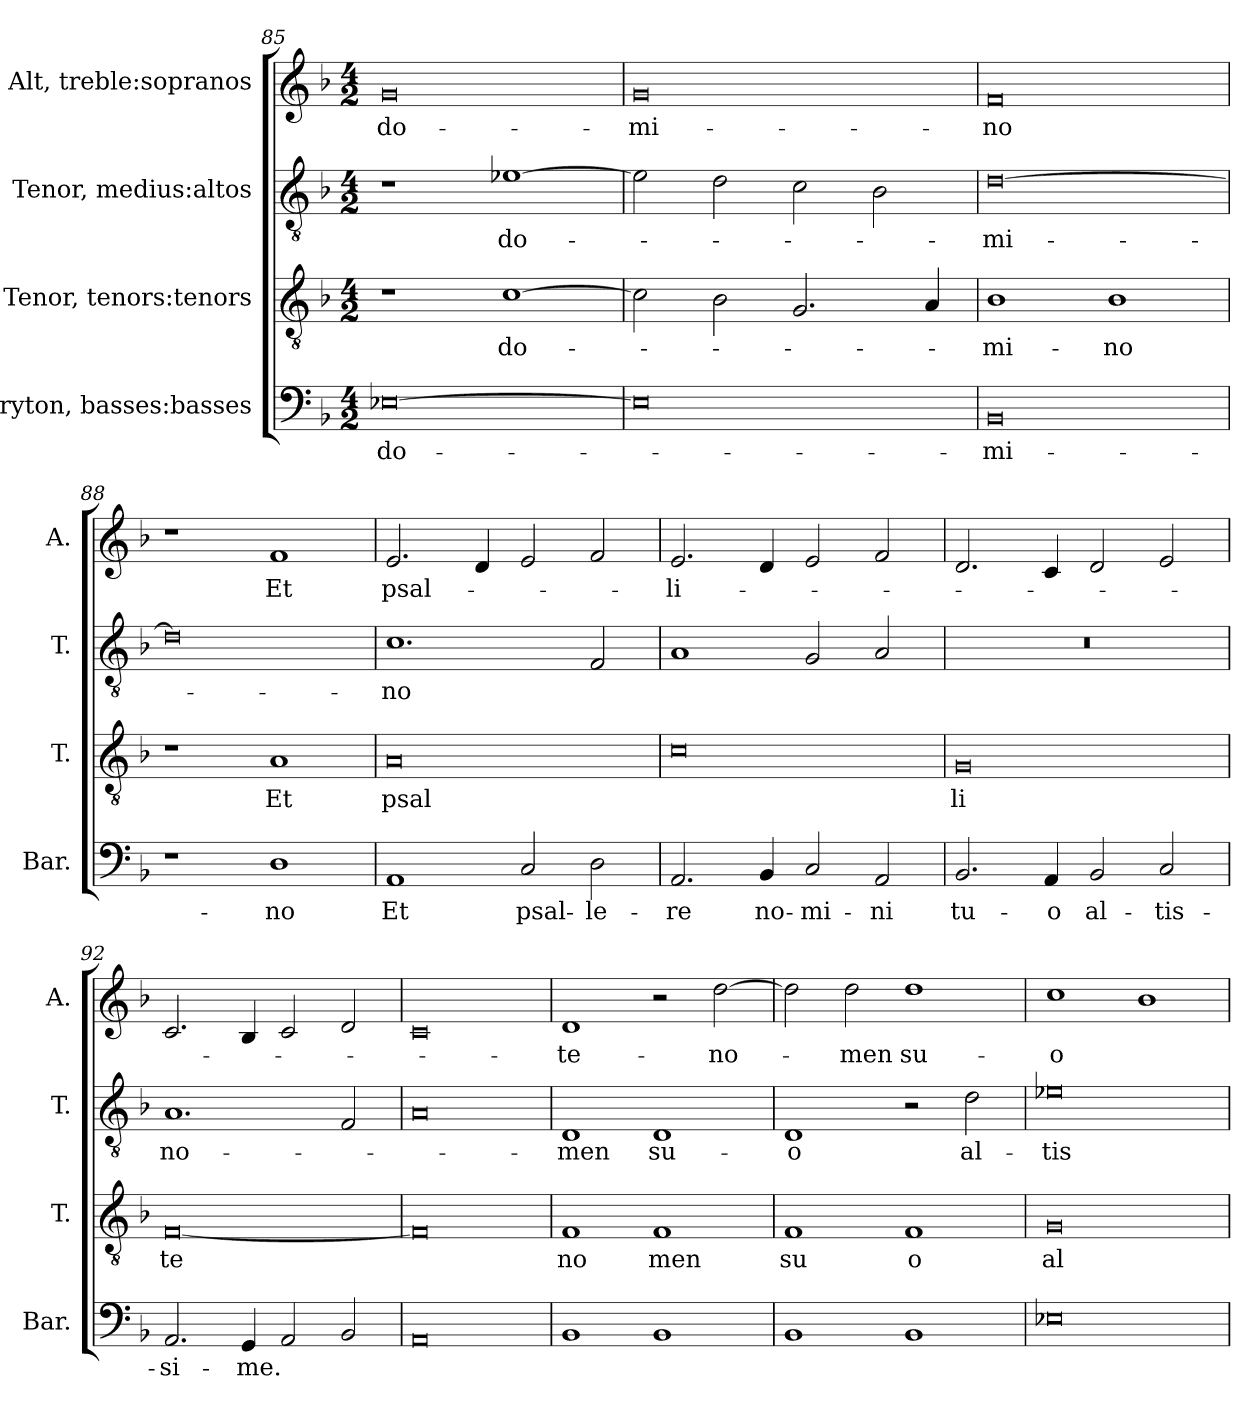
**kern	**text	**kern	**text	**kern	**text	**kern	**text
*part4	*part4	*part3	*part3	*part2	*part2	*part1	*part1
*staff4	*staff4	*staff3	*staff3	*staff2	*staff2	*staff1	*staff1
*I"Baryton, basses:basses	*	*I"Tenor, tenors:tenors	*	*I"Tenor, medius:altos	*	*I"Alt, treble:sopranos	*
*I'Bar.	*	*I'T.	*	*I'T.	*	*I'A.	*
!!LO:LB:g=z
*clefF4	*	*clefGv2	*	*clefGv2	*	*clefG2	*
*k[b-]	*	*k[b-]	*	*k[b-]	*	*k[b-]	*
*M4/2	*	*M4/2	*	*M4/2	*	*M4/2	*
=85	=85	=85	=85	=85	=85	=85	=85
!	!LO:LY:b	!	!	!	!	!	!LO:LY:b
[0E-X	do-	1r	.	1r	.	0g	do-
!	!	!	!LO:LY:b	!	!LO:LY:b	!	!
.	.	[1c	do-	[1e-X	do-	.	.
=86	=86	=86	=86	=86	=86	=86	=86
!	!	!	!	!	!	!	!LO:LY:b
0E-]	.	2c\]	.	2e-\]	.	0g	-mi-
.	.	2B-\	.	2d\	.	.	.
.	.	2.G/	.	2c\	.	.	.
.	.	.	.	2B-\	.	.	.
.	.	4A/	.	.	.	.	.
=87	=87	=87	=87	=87	=87	=87	=87
!	!LO:LY:b	!	!LO:LY:b	!	!LO:LY:b	!	!LO:LY:b
0BB-	-mi-	1B-	-mi-	[0d	-mi-	0f	-no
!	!	!	!LO:LY:b	!	!	!	!
.	.	1B-	-no	.	.	.	.
=88	=88	=88	=88	=88	=88	=88	=88
1r	.	1r	.	0d]	.	1r	.
!	!LO:LY:b	!	!LO:LY:b	!	!	!	!LO:LY:b
1D	-no	1A	Et	.	.	1f	Et
=89	=89	=89	=89	=89	=89	=89	=89
!	!LO:LY:b	!	!LO:LY:b	!	!LO:LY:b	!	!LO:LY:b
1AA	Et	0A	psal	1.c	-no	2.e/	psal-
.	.	.	.	.	.	4d/	.
!	!LO:LY:b	!	!	!	!	!	!
2C/	psal-	.	.	.	.	2e/	.
!	!LO:LY:b	!	!	!	!	!	!
2D\	-le-	.	.	2F/	.	2f/	.
=90	=90	=90	=90	=90	=90	=90	=90
!	!LO:LY:b	!	!	!	!	!	!LO:LY:b
2.AA/	-re	0c	.	1A	.	2.e/	-li-
!	!LO:LY:b	!	!	!	!	!	!
4BB-/	no-	.	.	.	.	4d/	.
!	!LO:LY:b	!	!	!	!	!	!
2C/	-mi-	.	.	2G/	.	2e/	.
!	!LO:LY:b	!	!	!	!	!	!
2AA/	-ni	.	.	2A/	.	2f/	.
=91	=91	=91	=91	=91	=91	=91	=91
!	!LO:LY:b	!	!LO:LY:b	!	!	!	!
2.BB-/	tu-	0G	li	0r	.	2.d/	.
!	!LO:LY:b	!	!	!	!	!	!
4AA/	-o	.	.	.	.	4c/	.
!	!LO:LY:b	!	!	!	!	!	!
2BB-/	al-	.	.	.	.	2d/	.
!	!LO:LY:b	!	!	!	!	!	!
2C/	-tis-	.	.	.	.	2e/	.
!!LO:PB:g=z
=92	=92	=92	=92	=92	=92	=92	=92
!	!LO:LY:b	!	!LO:LY:b	!	!LO:LY:b	!	!
2.AA/	-si-	[0F	te	1.A	no-	2.c/	.
!	!LO:LY:b	!	!	!	!	!	!
4GG/	-me.	.	.	.	.	4B-/	.
2AA/	.	.	.	.	.	2c/	.
2BB-/	.	.	.	2F/	.	2d/	.
=93	=93	=93	=93	=93	=93	=93	=93
0AA	.	0F]	.	0A	.	0c	.
=94	=94	=94	=94	=94	=94	=94	=94
!	!	!	!LO:LY:b	!	!LO:LY:b	!	!LO:LY:b
1BB-	.	1F	no	1D	-men	1d	-te-
!	!	!	!LO:LY:b	!	!LO:LY:b	!	!
1BB-	.	1F	men	1D	su-	2r	.
!	!	!	!	!	!	!	!LO:LY:b
.	.	.	.	.	.	[2dd\	-no-
=95	=95	=95	=95	=95	=95	=95	=95
!	!	!	!LO:LY:b	!	!LO:LY:b	!	!
1BB-	.	1F	su	1D	-o	2dd\]	.
!	!	!	!	!	!	!	!LO:LY:b
.	.	.	.	.	.	2dd\	-men
!	!	!	!LO:LY:b	!	!	!	!LO:LY:b
1BB-	.	1F	o	2r	.	1dd	su-
!	!	!	!	!	!LO:LY:b	!	!
.	.	.	.	2d\	al-	.	.
=96	=96	=96	=96	=96	=96	=96	=96
!	!	!	!LO:LY:b	!	!LO:LY:b	!	!LO:LY:b
0E-X	.	0G	al	0e-X	-tis-	1cc	-o
.	.	.	.	.	.	1b-	.
=	=	=	=	=	=	=	=
*-	*-	*-	*-	*-	*-	*-	*-
